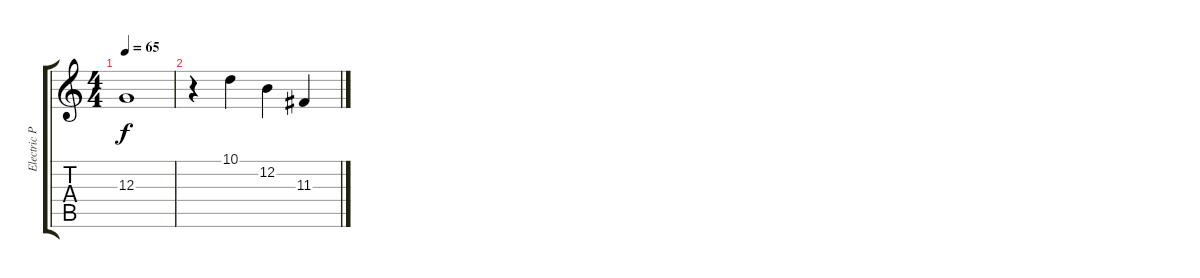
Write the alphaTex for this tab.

\track ("Electric Piano (Ian McDonald)" "Electric P") {instrument electricgrandpiano}
\staff {score tabs}
\tuning (E4 B3 G3 D3 A2 E2) {hide}
\ts (4 4)
\tempo 65
\clef g2
\ks c
12.3.1{dy f} |
r.4 10.1.4 12.2.4 11.3.4
